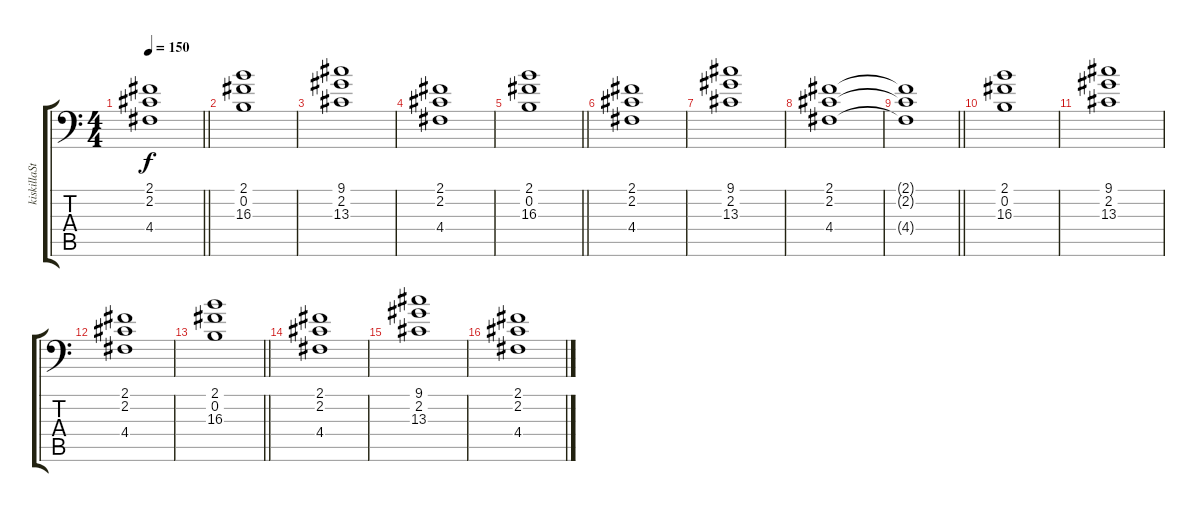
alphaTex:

\track ("kiskillaStrings" "kiskillaSt") {instrument stringensemble2}
\staff {score tabs}
\tuning (E4 B3 G3 D3 A2 E1) {hide}
\ts (4 4)
\tempo 150
\clef f4
\barLineRight lightlight
\ks c
(2.1{t} 2.2{t} 4.4{t}).1{dy f} |
(2.1 0.2 16.3).1 |
(9.1 2.2 13.3).1 |
(2.1 2.2 4.4).1 |
\barLineRight lightlight
(2.1 0.2 16.3).1 |
(2.1 2.2 4.4).1 |
(9.1 2.2 13.3).1 |
(2.1 2.2 4.4).1 |
\barLineRight lightlight
(2.1{t} 2.2{t} 4.4{t}).1 |
(2.1 0.2 16.3).1 |
(9.1 2.2 13.3).1 |
(2.1 2.2 4.4).1 |
\barLineRight lightlight
(2.1 0.2 16.3).1 |
(2.1 2.2 4.4).1 |
(9.1 2.2 13.3).1 |
(2.1 2.2 4.4).1
